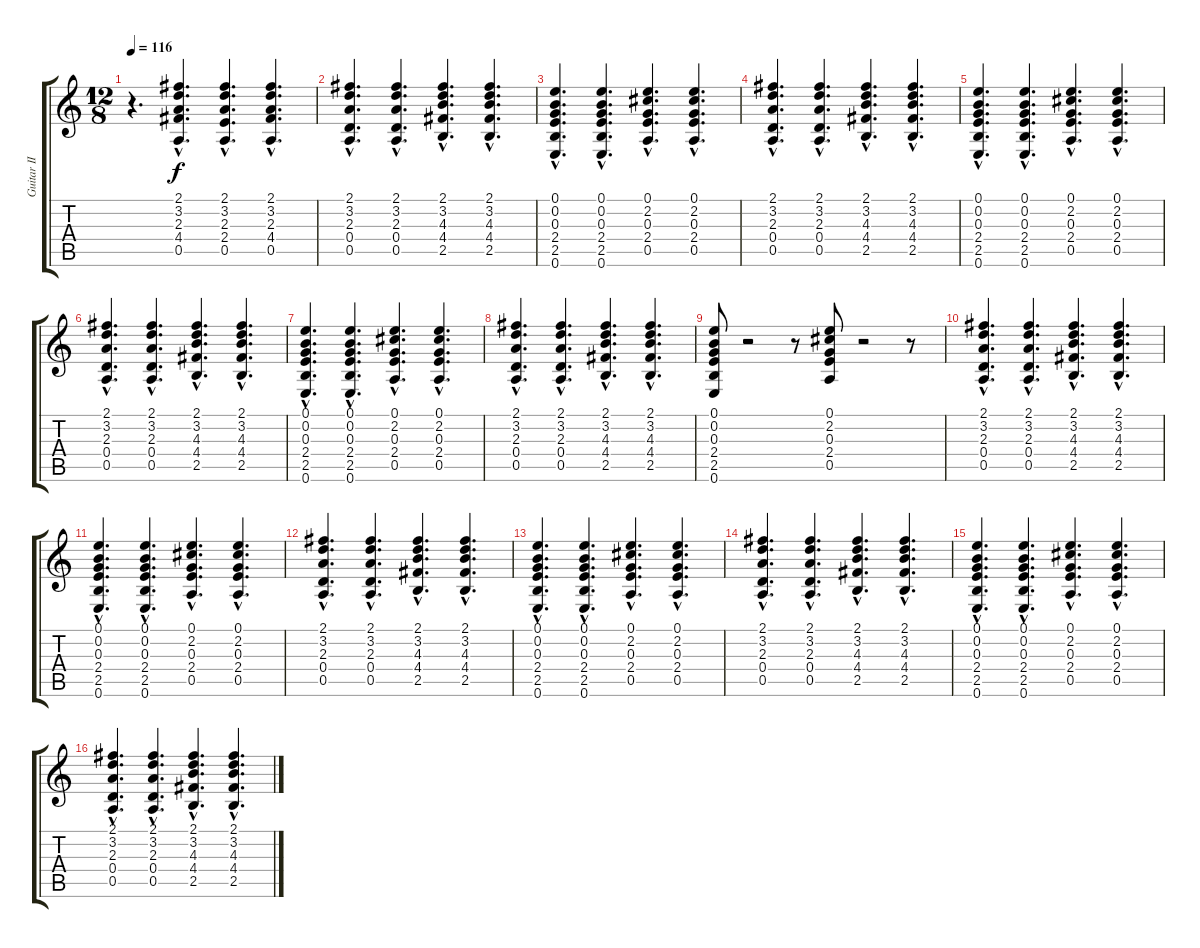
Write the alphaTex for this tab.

\track ("Guitar II" "Guitar II") {instrument acousticguitarsteel}
\staff {score tabs}
\tuning (E4 B3 G3 D3 A2 E2) {hide}
\ts (12 8)
\tempo 116
\clef g2
\ks c
r.4{d dy f instrument acousticguitarsteel} (2.1{hac} 3.2{hac} 2.3{hac} 4.4{hac} 0.5{hac}).4{d} (2.1{hac} 3.2{hac} 2.3{hac} 2.4{hac} 0.5{hac}).4{d} (2.1{hac} 3.2{hac} 2.3{hac} 4.4{hac} 0.5{hac}).4{d} |
(2.1{hac} 3.2{hac} 2.3{hac} 0.4{hac} 0.5{hac}).4{d} (2.1{hac} 3.2{hac} 2.3{hac} 0.4{hac} 0.5{hac}).4{d} (2.1{hac} 3.2{hac} 4.3{hac} 4.4{hac} 2.5{hac}).4{d} (2.1{hac} 3.2{hac} 4.3{hac} 4.4{hac} 2.5{hac}).4{d} |
(0.1{hac} 0.2{hac} 0.3{hac} 2.4{hac} 2.5{hac} 0.6{hac}).4{d} (0.1{hac} 0.2{hac} 0.3{hac} 2.4{hac} 2.5{hac} 0.6{hac}).4{d} (0.1{hac} 2.2{hac} 0.3{hac} 2.4{hac} 0.5{hac}).4{d} (0.1{hac} 2.2{hac} 0.3{hac} 2.4{hac} 0.5{hac}).4{d} |
(2.1{hac} 3.2{hac} 2.3{hac} 0.4{hac} 0.5{hac}).4{d} (2.1{hac} 3.2{hac} 2.3{hac} 0.4{hac} 0.5{hac}).4{d} (2.1{hac} 3.2{hac} 4.3{hac} 4.4{hac} 2.5{hac}).4{d} (2.1{hac} 3.2{hac} 4.3{hac} 4.4{hac} 2.5{hac}).4{d} |
(0.1{hac} 0.2{hac} 0.3{hac} 2.4{hac} 2.5{hac} 0.6{hac}).4{d} (0.1{hac} 0.2{hac} 0.3{hac} 2.4{hac} 2.5{hac} 0.6{hac}).4{d} (0.1{hac} 2.2{hac} 0.3{hac} 2.4{hac} 0.5{hac}).4{d} (0.1{hac} 2.2{hac} 0.3{hac} 2.4{hac} 0.5{hac}).4{d} |
(2.1{hac} 3.2{hac} 2.3{hac} 0.4{hac} 0.5{hac}).4{d} (2.1{hac} 3.2{hac} 2.3{hac} 0.4{hac} 0.5{hac}).4{d} (2.1{hac} 3.2{hac} 4.3{hac} 4.4{hac} 2.5{hac}).4{d} (2.1{hac} 3.2{hac} 4.3{hac} 4.4{hac} 2.5{hac}).4{d} |
(0.1{hac} 0.2{hac} 0.3{hac} 2.4{hac} 2.5{hac} 0.6{hac}).4{d} (0.1{hac} 0.2{hac} 0.3{hac} 2.4{hac} 2.5{hac} 0.6{hac}).4{d} (0.1{hac} 2.2{hac} 0.3{hac} 2.4{hac} 0.5{hac}).4{d} (0.1{hac} 2.2{hac} 0.3{hac} 2.4{hac} 0.5{hac}).4{d} |
(2.1{hac} 3.2{hac} 2.3{hac} 0.4{hac} 0.5{hac}).4{d} (2.1{hac} 3.2{hac} 2.3{hac} 0.4{hac} 0.5{hac}).4{d} (2.1{hac} 3.2{hac} 4.3{hac} 4.4{hac} 2.5{hac}).4{d} (2.1{hac} 3.2{hac} 4.3{hac} 4.4{hac} 2.5{hac}).4{d} |
(0.1 0.2 0.3 2.4 2.5 0.6).8 r.2 r.8 (0.1 2.2 0.3 2.4 0.5).8 r.2 r.8 |
(2.1{hac} 3.2{hac} 2.3{hac} 0.4{hac} 0.5{hac}).4{d} (2.1{hac} 3.2{hac} 2.3{hac} 0.4{hac} 0.5{hac}).4{d} (2.1{hac} 3.2{hac} 4.3{hac} 4.4{hac} 2.5{hac}).4{d} (2.1{hac} 3.2{hac} 4.3{hac} 4.4{hac} 2.5{hac}).4{d} |
(0.1{hac} 0.2{hac} 0.3{hac} 2.4{hac} 2.5{hac} 0.6{hac}).4{d} (0.1{hac} 0.2{hac} 0.3{hac} 2.4{hac} 2.5{hac} 0.6{hac}).4{d} (0.1{hac} 2.2{hac} 0.3{hac} 2.4{hac} 0.5{hac}).4{d} (0.1{hac} 2.2{hac} 0.3{hac} 2.4{hac} 0.5{hac}).4{d} |
(2.1{hac} 3.2{hac} 2.3{hac} 0.4{hac} 0.5{hac}).4{d} (2.1{hac} 3.2{hac} 2.3{hac} 0.4{hac} 0.5{hac}).4{d} (2.1{hac} 3.2{hac} 4.3{hac} 4.4{hac} 2.5{hac}).4{d} (2.1{hac} 3.2{hac} 4.3{hac} 4.4{hac} 2.5{hac}).4{d} |
(0.1{hac} 0.2{hac} 0.3{hac} 2.4{hac} 2.5{hac} 0.6{hac}).4{d} (0.1{hac} 0.2{hac} 0.3{hac} 2.4{hac} 2.5{hac} 0.6{hac}).4{d} (0.1{hac} 2.2{hac} 0.3{hac} 2.4{hac} 0.5{hac}).4{d} (0.1{hac} 2.2{hac} 0.3{hac} 2.4{hac} 0.5{hac}).4{d} |
(2.1{hac} 3.2{hac} 2.3{hac} 0.4{hac} 0.5{hac}).4{d} (2.1{hac} 3.2{hac} 2.3{hac} 0.4{hac} 0.5{hac}).4{d} (2.1{hac} 3.2{hac} 4.3{hac} 4.4{hac} 2.5{hac}).4{d} (2.1{hac} 3.2{hac} 4.3{hac} 4.4{hac} 2.5{hac}).4{d} |
(0.1{hac} 0.2{hac} 0.3{hac} 2.4{hac} 2.5{hac} 0.6{hac}).4{d} (0.1{hac} 0.2{hac} 0.3{hac} 2.4{hac} 2.5{hac} 0.6{hac}).4{d} (0.1{hac} 2.2{hac} 0.3{hac} 2.4{hac} 0.5{hac}).4{d} (0.1{hac} 2.2{hac} 0.3{hac} 2.4{hac} 0.5{hac}).4{d} |
(2.1{hac} 3.2{hac} 2.3{hac} 0.4{hac} 0.5{hac}).4{d} (2.1{hac} 3.2{hac} 2.3{hac} 0.4{hac} 0.5{hac}).4{d} (2.1{hac} 3.2{hac} 4.3{hac} 4.4{hac} 2.5{hac}).4{d} (2.1{hac} 3.2{hac} 4.3{hac} 4.4{hac} 2.5{hac}).4{d}
